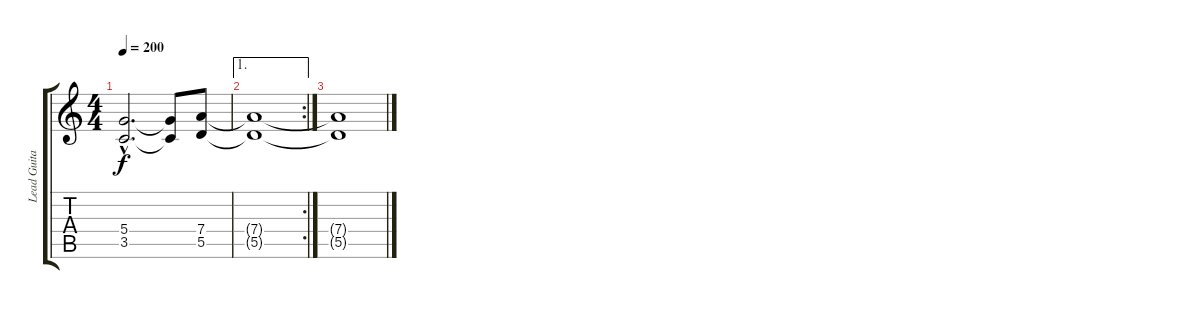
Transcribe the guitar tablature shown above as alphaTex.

\track ("Lead Guitar" "Lead Guita") {instrument distortionguitar}
\staff {score tabs}
\tuning (E4 B3 G3 D3 A2 E2) {hide}
\ts (4 4)
\tempo 200
\clef g2
\ks c
(5.4{hac t} 3.5{hac t}).2{d dy f} (5.4{t} 3.5{t}).8 (7.4 5.5).8 |
\ae 1
\rc 2
(7.4{t} 5.5{t}).1 |
(7.4{t} 5.5{t}).1
